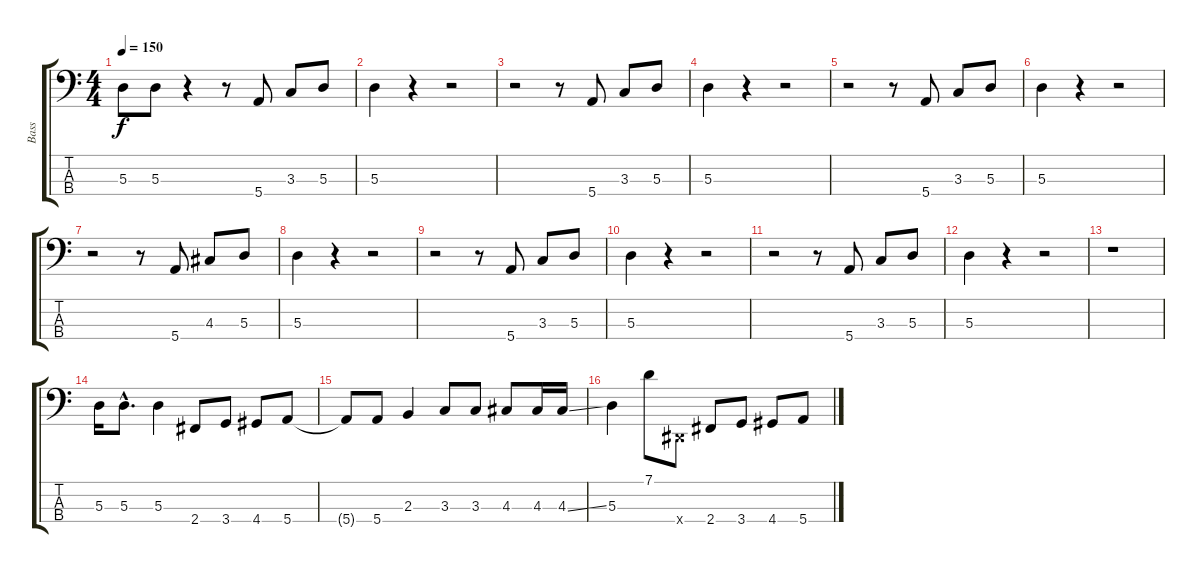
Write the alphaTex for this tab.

\track ("Bass" "Bass") {instrument electricbassfinger}
\staff {score tabs}
\tuning (G2 D2 A1 E1) {hide}
\ts (4 4)
\tempo 150
\clef f4
\ks c
5.3.8{dy f} 5.3.8 r.4 r.8 5.4.8 3.3.8 5.3.8 |
5.3.4 r.4 r.2 |
r.2 r.8 5.4.8 3.3.8 5.3.8 |
5.3.4 r.4 r.2 |
r.2 r.8 5.4.8 3.3.8 5.3.8 |
5.3.4 r.4 r.2 |
r.2 r.8 5.4.8 4.3.8 5.3.8 |
5.3.4 r.4 r.2 |
r.2 r.8 5.4.8 3.3.8 5.3.8 |
5.3.4 r.4 r.2 |
r.2 r.8 5.4.8 3.3.8 5.3.8 |
5.3.4 r.4 r.2 |
r.1 |
5.3.16 5.3{hac}.8{d} 5.3.4 2.4.8 3.4.8 4.4.8 5.4.8 |
5.4{t}.8 5.4.8 2.3.4 3.3.8 3.3.8 4.3.8 4.3.16 4.3{ss}.16 |
5.3.4 7.1.8 -1.4{x}.8 2.4.8 3.4.8 4.4.8 5.4.8
